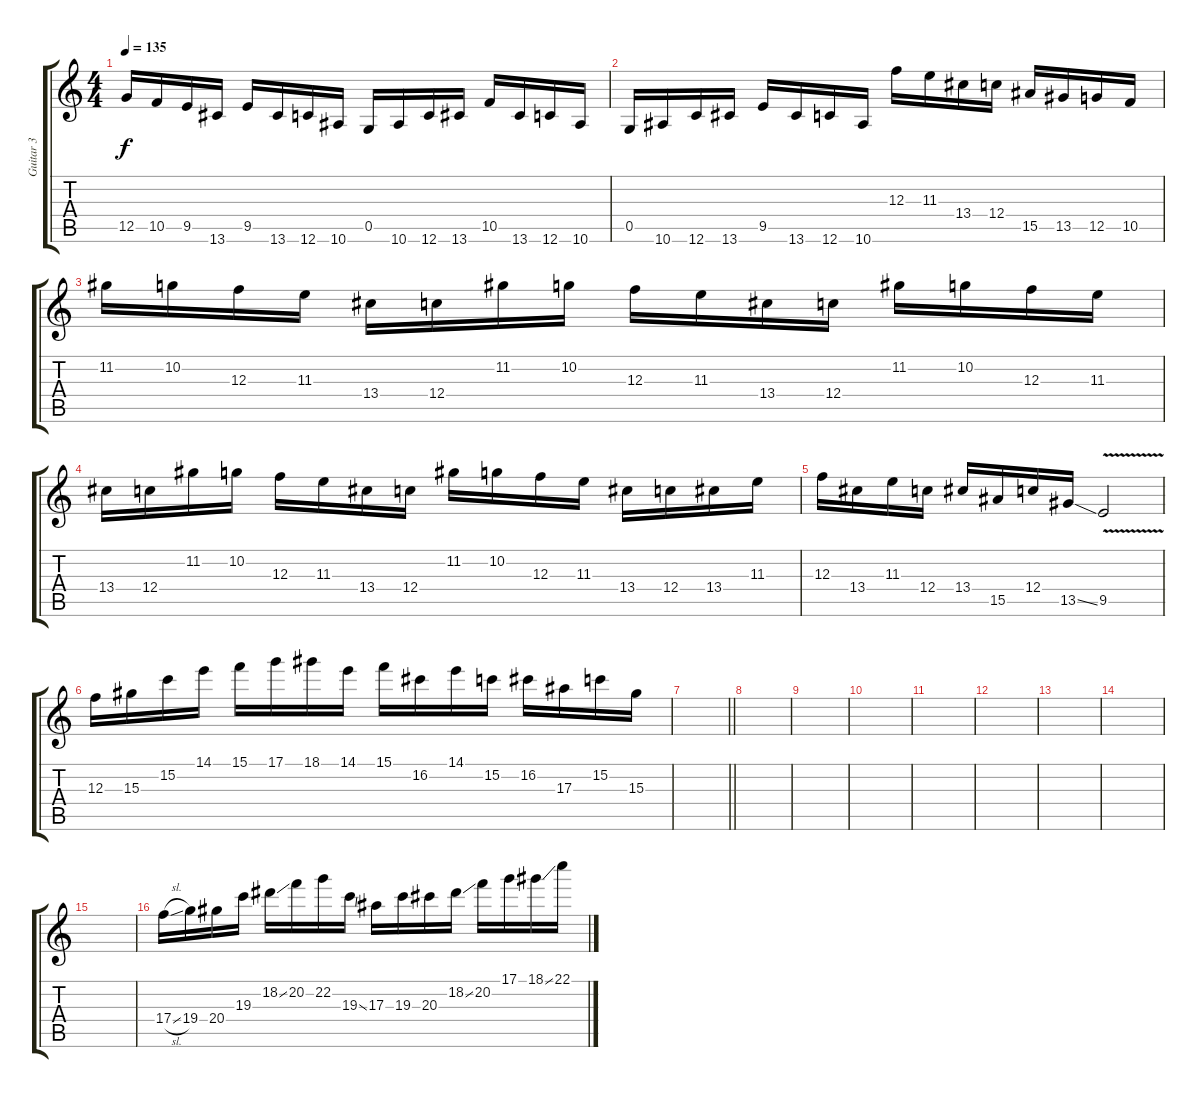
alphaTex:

\track ("Guitar 3" "Guitar 3") {instrument distortionguitar}
\staff {score tabs}
\tuning (D4 A3 F3 C3 G2 C2) {hide}
\ts (4 4)
\tempo 135
\clef g2
\ks c
12.5.16{dy f} 10.5.16 9.5.16 13.6.16 9.5.16 13.6.16 12.6.16 10.6.16 0.5.16 10.6.16 12.6.16 13.6.16 10.5.16 13.6.16 12.6.16 10.6.16 |
0.5.16 10.6.16 12.6.16 13.6.16 9.5.16 13.6.16 12.6.16 10.6.16 12.3.16 11.3.16 13.4.16 12.4.16 15.5.16 13.5.16 12.5.16 10.5.16 |
11.2.16 10.2.16 12.3.16 11.3.16 13.4.16 12.4.16 11.2.16 10.2.16 12.3.16 11.3.16 13.4.16 12.4.16 11.2.16 10.2.16 12.3.16 11.3.16 |
13.4.16 12.4.16 11.2.16 10.2.16 12.3.16 11.3.16 13.4.16 12.4.16 11.2.16 10.2.16 12.3.16 11.3.16 13.4.16 12.4.16 13.4.16 11.3.16 |
12.3.16 13.4.16 11.3.16 12.4.16 13.4.16 15.5.16 12.4.16 13.5{ss}.16 9.5{v}.2 |
12.3.16 15.3.16 15.2.16 14.1.16 15.1.16 17.1.16 18.1.16 14.1.16 15.1.16 16.2.16 14.1.16 15.2.16 16.2.16 17.3.16 15.2.16 15.3.16 |
\barLineRight lightlight
|
\section ("" "")
|
|
|
|
|
|
|
|
17.4{sl}.16 19.4.16 20.4.16 19.3.16 18.2{ss}.16 20.2.16 22.2.16 19.3{ss}.16 17.3.16 19.3.16 20.3.16 18.2{ss}.16 20.2.16 17.1.16 18.1{ss}.16 22.1.16
